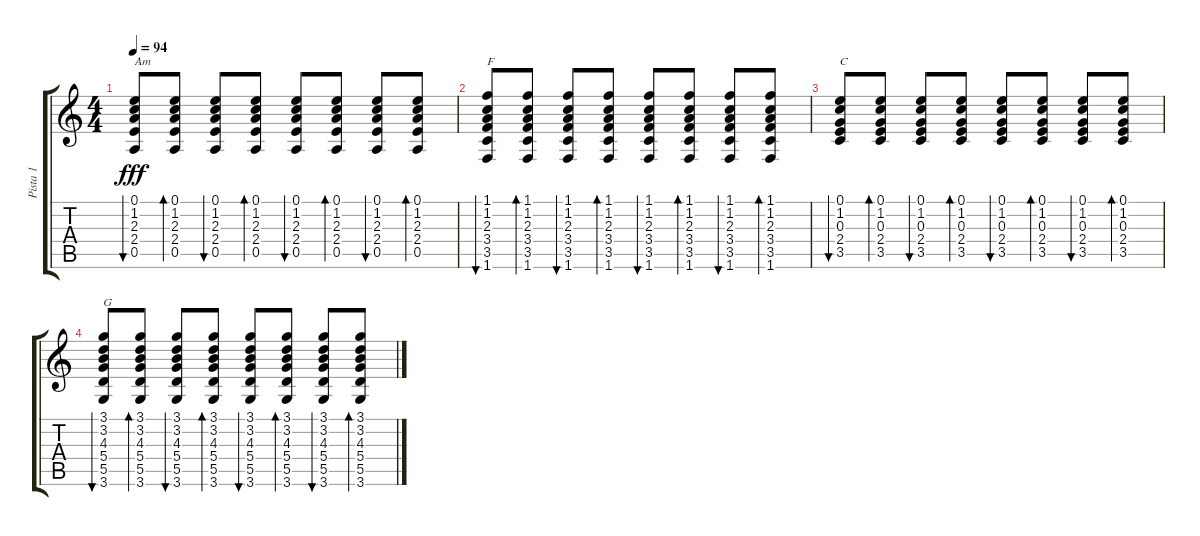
\track ("Pista 1" "Pista 1") {instrument electricguitarjazz}
\staff {score tabs}
\tuning (E4 B3 G3 D3 A2 E2) {hide}
\ts (4 4)
\tempo 94
\clef g2
\ks c
(0.1 1.2 2.3 2.4 0.5).8{bu 30 txt "Am" dy fff volume 0} (0.1 1.2 2.3 2.4 0.5).8{bd 30} (0.1 1.2 2.3 2.4 0.5).8{bu 30} (0.1 1.2 2.3 2.4 0.5).8{bd 30} (0.1 1.2 2.3 2.4 0.5).8{bu 30} (0.1 1.2 2.3 2.4 0.5).8{bd 30} (0.1 1.2 2.3 2.4 0.5).8{bu 30} (0.1 1.2 2.3 2.4 0.5).8{bd 30} |
(1.1 1.2 2.3 3.4 3.5 1.6).8{bu 30 txt "F"} (1.1 1.2 2.3 3.4 3.5 1.6).8{bd 30} (1.1 1.2 2.3 3.4 3.5 1.6).8{bu 30} (1.1 1.2 2.3 3.4 3.5 1.6).8{bd 30} (1.1 1.2 2.3 3.4 3.5 1.6).8{bu 30} (1.1 1.2 2.3 3.4 3.5 1.6).8{bd 30} (1.1 1.2 2.3 3.4 3.5 1.6).8{bu 30} (1.1 1.2 2.3 3.4 3.5 1.6).8{bd 30} |
(0.1 1.2 0.3 2.4 3.5).8{bu 30 txt "C"} (0.1 1.2 0.3 2.4 3.5).8{bd 30} (0.1 1.2 0.3 2.4 3.5).8{bu 30} (0.1 1.2 0.3 2.4 3.5).8{bd 30} (0.1 1.2 0.3 2.4 3.5).8{bu 30} (0.1 1.2 0.3 2.4 3.5).8{bd 30} (0.1 1.2 0.3 2.4 3.5).8{bu 30} (0.1 1.2 0.3 2.4 3.5).8{bd 30} |
(3.1 3.2 4.3 5.4 5.5 3.6).8{bu 30 txt "G"} (3.1 3.2 4.3 5.4 5.5 3.6).8{bd 30} (3.1 3.2 4.3 5.4 5.5 3.6).8{bu 30} (3.1 3.2 4.3 5.4 5.5 3.6).8{bd 30} (3.1 3.2 4.3 5.4 5.5 3.6).8{bu 30} (3.1 3.2 4.3 5.4 5.5 3.6).8{bd 30} (3.1 3.2 4.3 5.4 5.5 3.6).8{bu 30} (3.1 3.2 4.3 5.4 5.5 3.6).8{bd 30}
